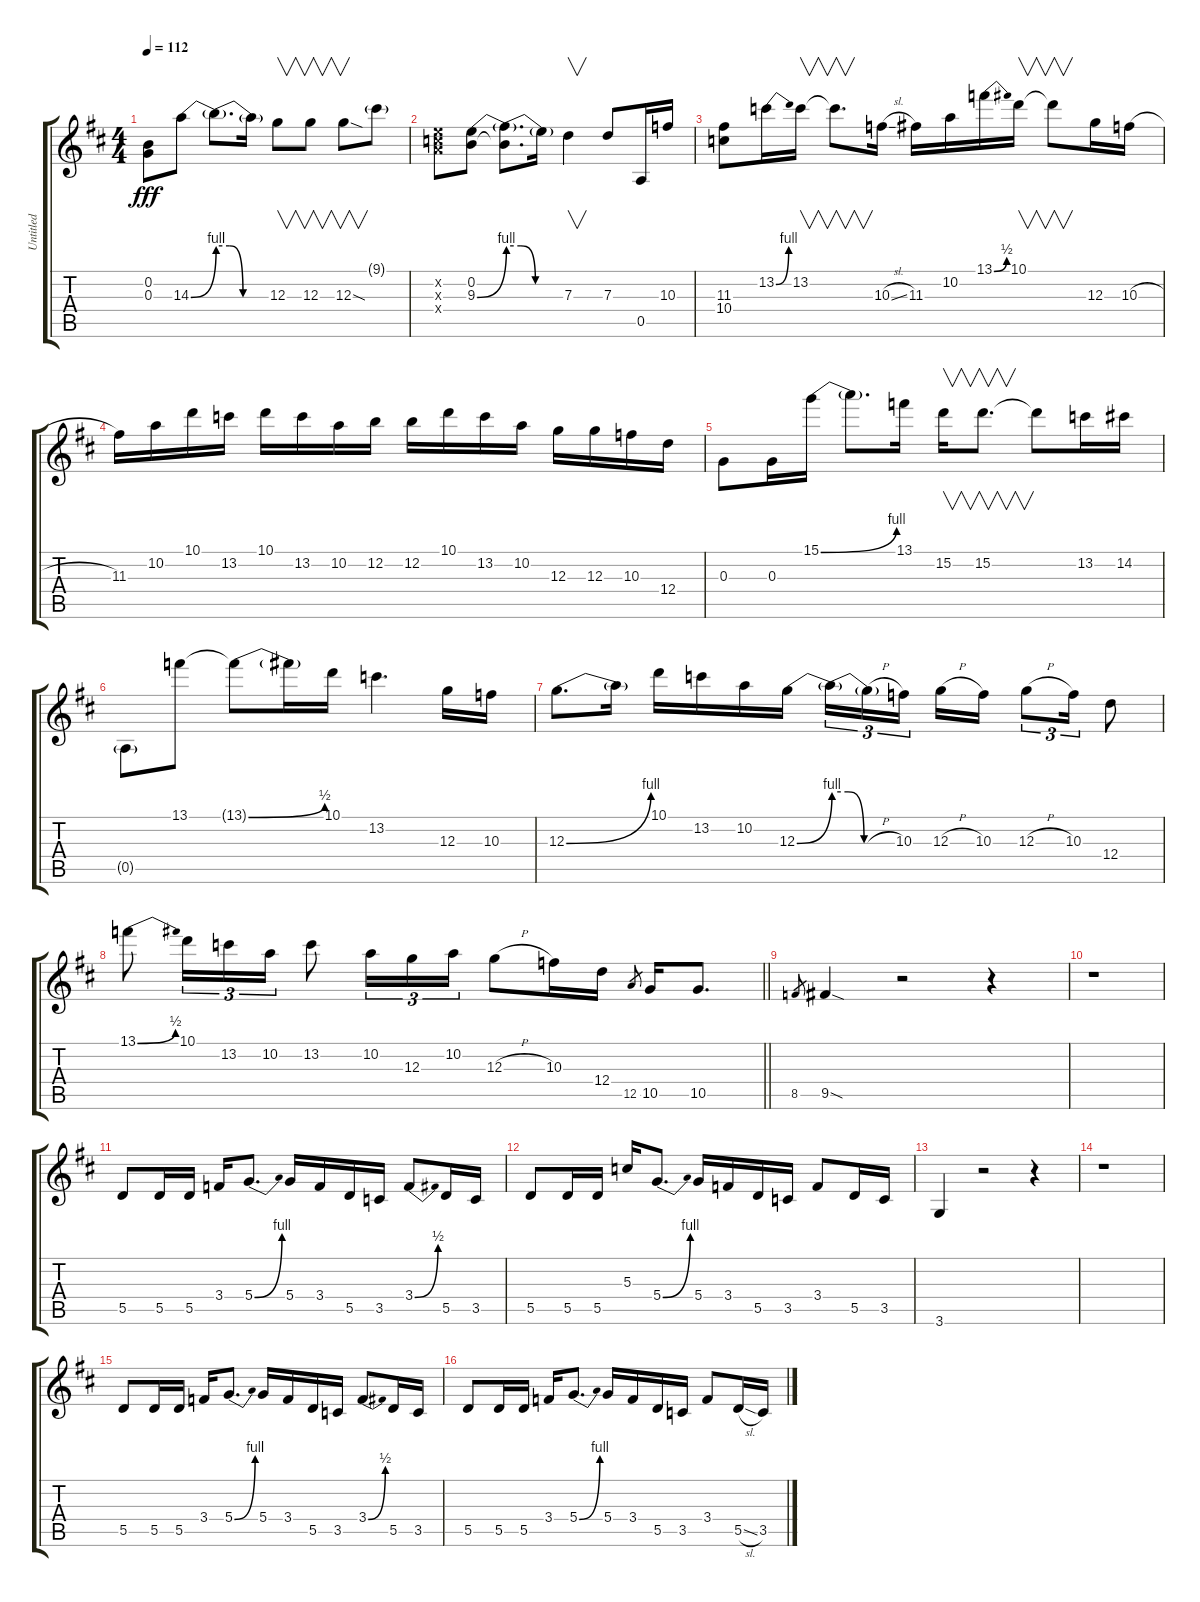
\track ("Untitled" "Untitled") {instrument distortionguitar}
\staff {score tabs}
\tuning (E4 B3 G3 D3 A2 E2) {hide}
\ts (4 4)
\tempo 112
\clef g2
\ks d
(0.2 0.3).8{dy fff} 14.3{be (bend 0 0 60 4)}.8 14.3{be (custom 0 4 15 4 30 0 60 0) t}.8{d} 14.3{t}.16 12.3.8{v} 12.3.8{v} 12.3{sod}.8{v} 9.1{g}.8 |
(5.2{x} 5.3{x} 7.4{x}).8 (0.2 9.3{be (bend 0 0 60 4)}).8 (0.2{t} 9.3{be (custom 0 4 15 4 30 0 60 0) t}).8{d} 9.3{t}.16 7.3.4{v} 7.3.8 0.5.16 10.3.16 |
(11.3 10.4).8 13.2{be (bend 0 0 60 4)}.16 13.2.16{v} 13.2{t}.8{v d} 10.3{sl}.16 11.3.16 10.2.16 13.1{be (bend 0 0 60 2)}.16 10.1.16{v} 10.1{t}.8{v} 12.3.16 10.3{h}.16 |
11.3.16 10.2.16 10.1.16 13.2.16 10.1.16 13.2.16 10.2.16 12.2.16 12.2.16 10.1.16 13.2.16 10.2.16 12.3.16 12.3.16 10.3.16 12.4.16 |
0.3.8 0.3.16 15.1{be (bend 0 0 60 4)}.16 15.1{t}.8{d} 13.1.16 15.2.16{v} 15.2.8{v d} 15.2{t}.8 13.2.16 14.2.16 |
0.5{g}.8 13.1.8 13.1{be (bend 0 0 60 2) t}.8 13.1{t}.16 10.1.16 13.2.4{d} 12.3.16 10.3.16 |
12.3{be (bend 0 0 60 4)}.8{d} 12.3{t}.16 10.1.16 13.2.16 10.2.16 12.3{be (bend 0 0 60 4)}.16 12.3{be (custom 0 4 15 4 30 0 60 0) t}.16{tu (3 2)} 12.3{h t}.16{tu (3 2)} 10.3.16{tu (3 2) beam splitsecondary} 12.3{h}.16 10.3.16 12.3{h}.8{tu (3 2)} 10.3.16{tu (3 2)} 12.4.8 |
\barLineRight lightlight
13.1{be (bend 0 0 60 2)}.8 10.1.16{tu (3 2)} 13.2.16{tu (3 2)} 10.2.16{tu (3 2)} 13.2.8 10.2.16{tu (3 2)} 12.3.16{tu (3 2)} 10.2.16{tu (3 2)} 12.3{h}.8 10.3.16 12.4.16 12.5.8{gr} 10.5.16 10.5.8{d} |
\section ("" "")
8.5.8{gr} 9.5{sod}.4 r.2 r.4 |
r.1 |
5.5.8 5.5.16 5.5.16 3.4.16 5.4{be (bend 0 0 60 4)}.8{d} 5.4.16 3.4.16 5.5.16 3.5.16 3.4{be (bend 0 0 60 2)}.8 5.5.16 3.5.16 |
5.5.8 5.5.16 5.5.16 5.3.16 5.4{be (bend 0 0 60 4)}.8{d} 5.4.16 3.4.16 5.5.16 3.5.16 3.4.8 5.5.16 3.5.16 |
3.6.4 r.2 r.4 |
r.1 |
5.5.8 5.5.16 5.5.16 3.4.16 5.4{be (bend 0 0 60 4)}.8{d} 5.4.16 3.4.16 5.5.16 3.5.16 3.4{be (bend 0 0 60 2)}.8 5.5.16 3.5.16 |
5.5.8 5.5.16 5.5.16 3.4.16 5.4{be (bend 0 0 60 4)}.8{d} 5.4.16 3.4.16 5.5.16 3.5.16 3.4.8 5.5{sl}.16 3.5.16
